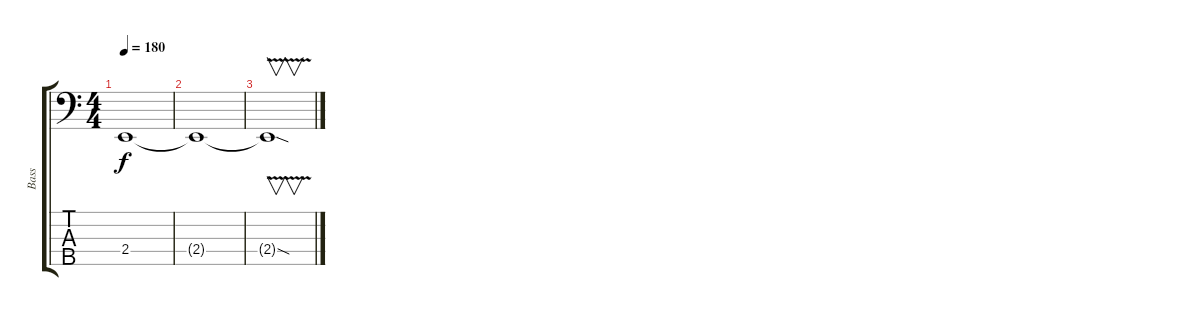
\track ("Bass" "Bass") {instrument electricbassfinger}
\staff {score tabs}
\tuning (G2 D2 A1 D1 B0) {hide}
\ts (4 4)
\tempo 180
\clef f4
\ks c
2.4{t}.1{dy f} |
2.4{t}.1 |
2.4{v sod t}.1{v}
